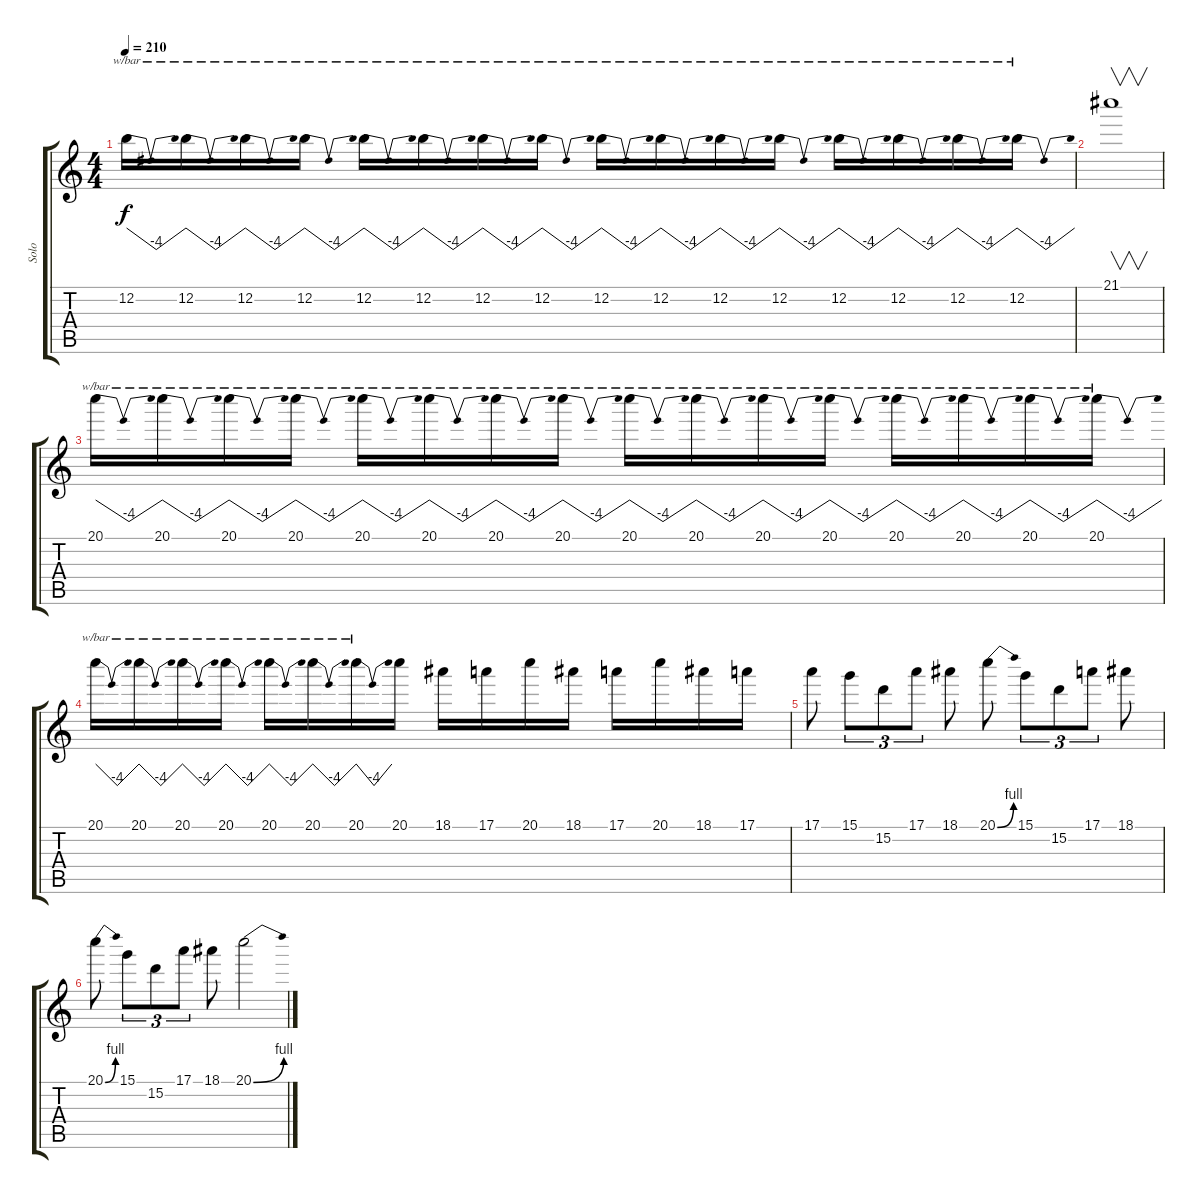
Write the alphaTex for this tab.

\track ("Solo" "Solo") {instrument overdrivenguitar}
\staff {score tabs}
\tuning (E4 B3 G3 D3 A2 E2) {hide}
\ts (4 4)
\tempo 210
\clef g2
\ks c
12.2.16{tbe (dip default 0 0 30 -16 60 0) dy f} 12.2.16{tbe (dip default 0 0 30 -16 60 0)} 12.2.16{tbe (dip default 0 0 30 -16 60 0)} 12.2.16{tbe (dip default 0 0 30 -16 60 0)} 12.2.16{tbe (dip default 0 0 30 -16 60 0)} 12.2.16{tbe (dip default 0 0 30 -16 60 0)} 12.2.16{tbe (dip default 0 0 30 -16 60 0)} 12.2.16{tbe (dip default 0 0 30 -16 60 0)} 12.2.16{tbe (dip default 0 0 30 -16 60 0)} 12.2.16{tbe (dip default 0 0 30 -16 60 0)} 12.2.16{tbe (dip default 0 0 30 -16 60 0)} 12.2.16{tbe (dip default 0 0 30 -16 60 0)} 12.2.16{tbe (dip default 0 0 30 -16 60 0)} 12.2.16{tbe (dip default 0 0 30 -16 60 0)} 12.2.16{tbe (dip default 0 0 30 -16 60 0)} 12.2.16{tbe (dip default 0 0 30 -16 60 0)} |
21.1.1{v} |
20.1.16{tbe (dip default 0 0 30 -16 60 0)} 20.1.16{tbe (dip default 0 0 30 -16 60 0)} 20.1.16{tbe (dip default 0 0 30 -16 60 0)} 20.1.16{tbe (dip default 0 0 30 -16 60 0)} 20.1.16{tbe (dip default 0 0 30 -16 60 0)} 20.1.16{tbe (dip default 0 0 30 -16 60 0)} 20.1.16{tbe (dip default 0 0 30 -16 60 0)} 20.1.16{tbe (dip default 0 0 30 -16 60 0)} 20.1.16{tbe (dip default 0 0 30 -16 60 0)} 20.1.16{tbe (dip default 0 0 30 -16 60 0)} 20.1.16{tbe (dip default 0 0 30 -16 60 0)} 20.1.16{tbe (dip default 0 0 30 -16 60 0)} 20.1.16{tbe (dip default 0 0 30 -16 60 0)} 20.1.16{tbe (dip default 0 0 30 -16 60 0)} 20.1.16{tbe (dip default 0 0 30 -16 60 0)} 20.1.16{tbe (dip default 0 0 30 -16 60 0)} |
20.1.16{tbe (dip default 0 0 30 -16 60 0)} 20.1.16{tbe (dip default 0 0 30 -16 60 0)} 20.1.16{tbe (dip default 0 0 30 -16 60 0)} 20.1.16{tbe (dip default 0 0 30 -16 60 0)} 20.1.16{tbe (dip default 0 0 30 -16 60 0)} 20.1.16{tbe (dip default 0 0 30 -16 60 0)} 20.1.16{tbe (dip default 0 0 30 -16 60 0)} 20.1.16 18.1.16 17.1.16 20.1.16 18.1.16 17.1.16 20.1.16 18.1.16 17.1.16 |
17.1.8 15.1.8{tu (3 2)} 15.2.8{tu (3 2)} 17.1.8{tu (3 2)} 18.1.8 20.1{be (bend 0 0 60 4)}.8 15.1.8{tu (3 2)} 15.2.8{tu (3 2)} 17.1.8{tu (3 2)} 18.1.8 |
20.1{be (bend 0 0 60 4)}.8 15.1.8{tu (3 2)} 15.2.8{tu (3 2)} 17.1.8{tu (3 2)} 18.1.8 20.1{be (bend 0 0 60 4)}.2
